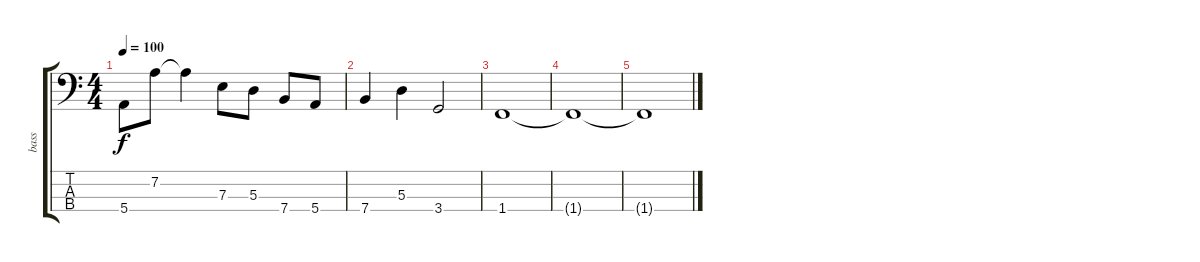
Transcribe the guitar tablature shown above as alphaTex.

\track ("bass" "bass") {instrument electricbassfinger}
\staff {score tabs}
\tuning (G2 D2 A1 E1) {hide}
\ts (4 4)
\tempo 100
\clef f4
\ks c
5.4.8{dy f} 7.2.8 7.2{t}.4 7.3.8 5.3.8 7.4.8 5.4.8 |
7.4.4 5.3.4 3.4.2 |
1.4.1 |
1.4{t}.1 |
1.4{t}.1
